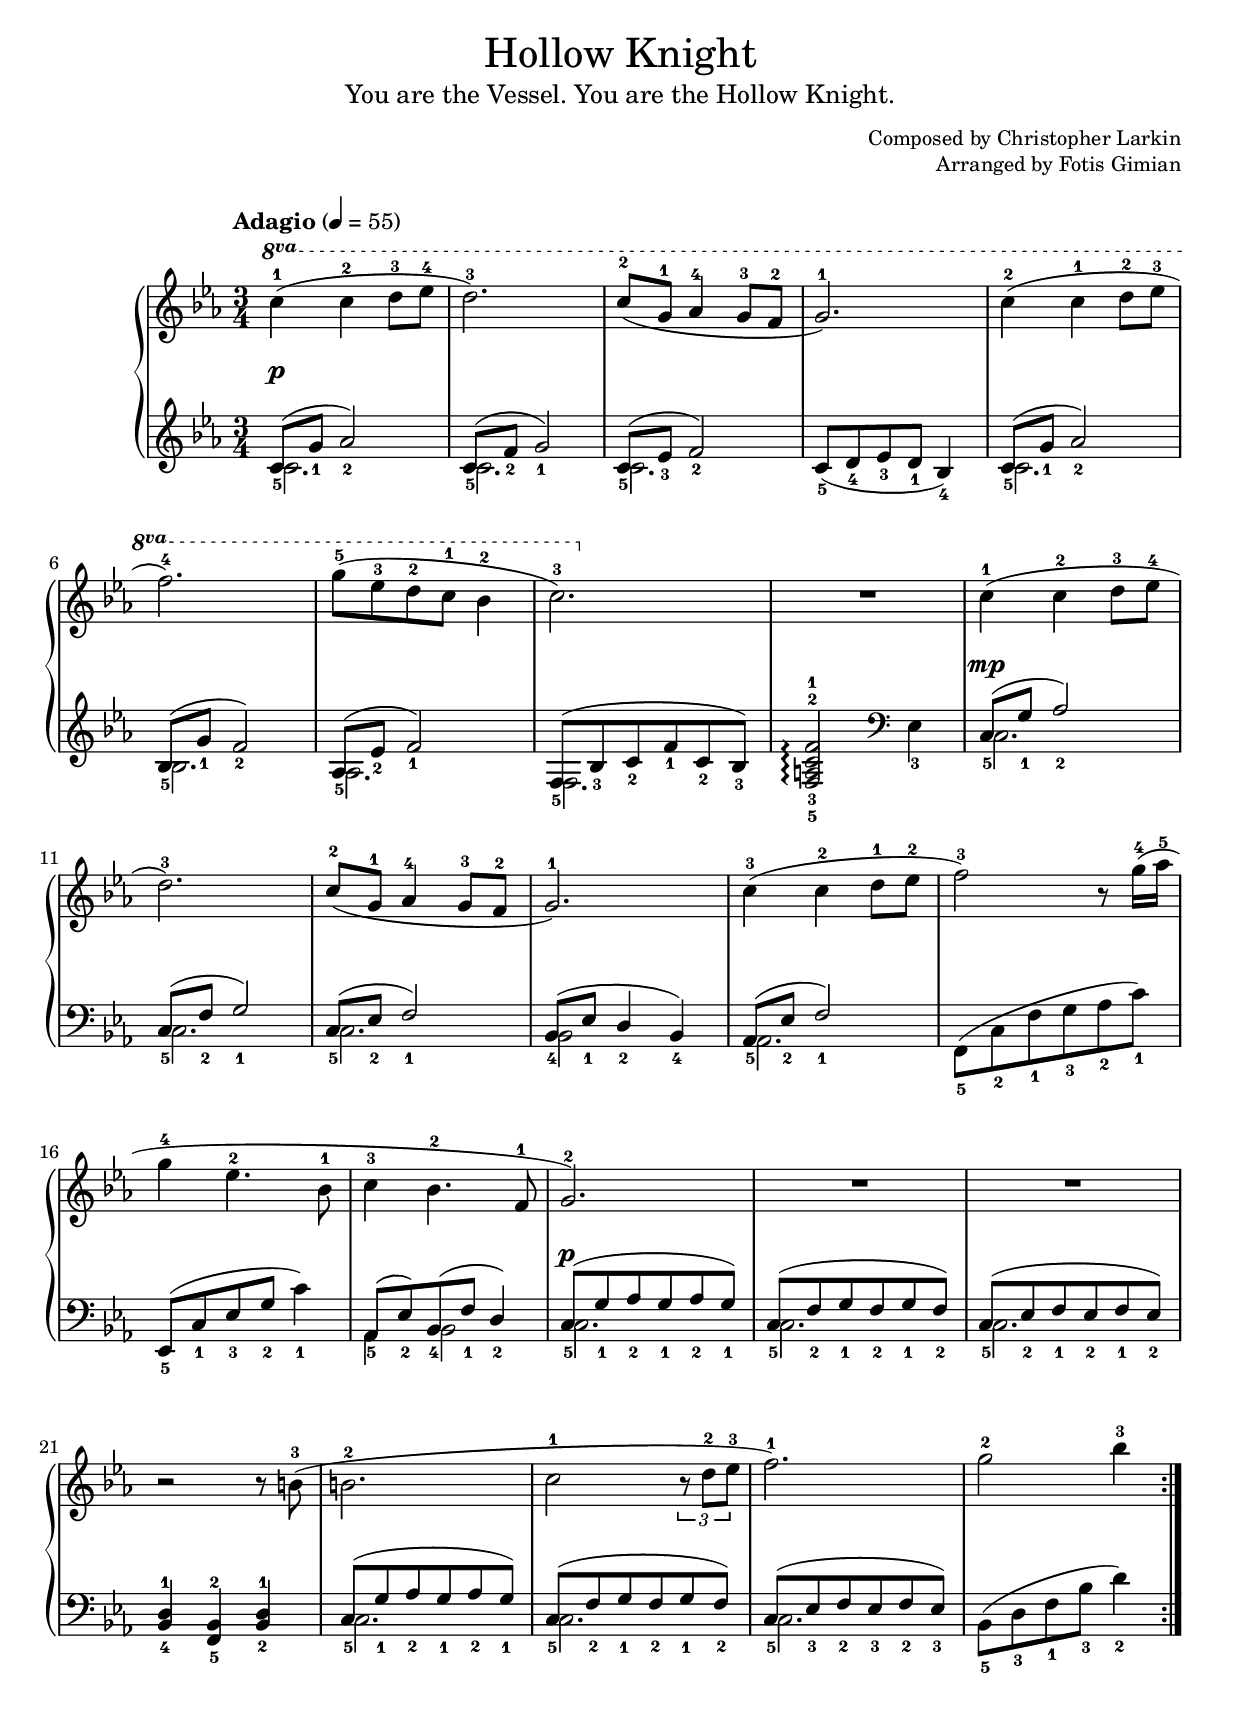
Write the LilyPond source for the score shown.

\version "2.22.1"
\language "english"

\header {
  title = "Hollow Knight"
  subtitle = "You are the Vessel. You are the Hollow Knight."
  composer = "Christopher Larkin"
  arranger = "Fotis Gimian"
}

global = {
  \key c \minor
  \time 3/4
  \tempo "Adagio" 4 = 55
}

right = \relative c'' {
  \global
  \repeat volta 2 {
    \ottava #1 c'4-1 (c-2 d8-3 ef-4
    d2.-3)
    c8-2 (g-1 af4-4 g8-3 f-2
    g2.-1)
    c4-2 (c-1 d8-2 ef-3
    f2.-4)
    g8-5 (ef-3 d-2 c-1 bf4-2
    c2.-3)
    R2.
    \ottava #0 c,4-1 (c-2 d8-3 ef-4
    d2.-3)
    c8-2 (g-1 af4-4 g8-3 f-2
    g2.-1)
    c4-3 (c-2 d8-1 ef-2
    f2-3) r8 g16-4 (af-5
    g4-4 ef4.-2 bf8-1
    c4-3 bf4.-2 f8-1
    g2.-2)
    R2.
    R2.
    r2 r8 b8-3 (
    b2.-2
    c2-1 \tuplet 3/2 { r8 d8-2 ef-3 }
    f2.-1)
    g2-2 bf4-3
  }
}

left = \relative c' {
  \global
  \repeat volte 2 {
    << { c8_5 (g'_1 af2_2) } \\ { c,2. } >>
    << { c8_5 (f_2 g2_1) } \\ { c,2. } >>
    << { c8_5 (ef_3 f2_2) } \\ { c2. } >>
    c8_5 (d_4 ef_3 d_1 bf4_4)
    << { c8_5 (g'_1 af2_2) } \\ { c,2. } >>
    << { bf8_5 (g'_1 f2_2) } \\ { bf,2. } >>
    << { af8_5 (ef'_2 f2_1) } \\ { af,2. } >>
    << { f8_5 (bf_3 c_2 f_1 c_2 bf_3) } \\ { f2. } >>
    <f-5 a-3 c-2 f-1>2\arpeggio \clef bass ef4_3
    << { c8_5 (g'_1 af2_2) } \\ { c,2. } >>
    << { c8_5 (f_2 g2_1) } \\ { c,2. } >>
    << { c8_5 (ef_2 f2_1) } \\ { c2. } >>
    << { bf8_4 (ef_1 d4_2 bf_4) } \\ { bf2 } >>
    << { af8_5 (ef'_2 f2_1) } \\ { af,2. } >>
    f8_5 (c'_2 f_1 g_3 af_2 c_1)
    ef,,8_5 (c'_1 ef_3 g_2 c4_1)
    << { af,8_5 (ef'_2) bf_4 (f'_1 d4_2) } \\ { af4 bf2 } >>
    << { c8_5 (g'_1 af_2 g_1 af_2 g_1) } \\ { c,2. } >>
    << { c8_5 (f_2 g_1 f_2 g_1 f_2) } \\ { c2. } >>
    << { c8_5 (ef_2 f_1 ef_2 f_1 ef_2) } \\ { c2. } >>
    <bf-4 d-1>4 <f-5 bf-2> <bf-2 d-1>
    << { c8_5 (g'_1 af_2 g_1 af_2 g_1) } \\ { c,2. } >>
    << { c8_5 (f_2 g_1 f_2 g_1 f_2) } \\ { c2. } >>
    << { c8_5 (ef_3 f_2 ef_3 f_2 ef_3) } \\ { c2. } >>
    bf8_5 (d_3 f_1 bf_3 d4_2)
  }
}

dynamics = {
  s2.*9\p
  s2.*8\mp
  s2.*8\p
}

pages = 1
systems = 5
staffDistance = #12.5

\header {
  % Remove default LilyPond tagline.
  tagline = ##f
}

\book {
  \paper {
    % Configure score pages and system spacing.
    page-count = \pages
    system-count = \systems

    % Fill the score to the bottom of the page.
    ragged-last-bottom = ##f

    % Customise the header style.
    bookTitleMarkup = \markup {
      \vspace #2
      \column {
        % Space between the title and subtitle.
        \override #'(baseline-skip . 3.5)
        \column {
          \fill-line {
            \huge \larger \larger \larger
            \fromproperty #'header:title
          }
          \fill-line {
            \large \fromproperty #'header:subtitle
          }
        }
        \vspace #0.7
        % Space between the composer and arranger.
        \override #'(baseline-skip . 2.5)
        \column {
          \fill-line {
            \null
            \smaller \concat { "Composed by " \fromproperty #'header:composer }
          }
          \fill-line {
            \null
            \smaller \concat { "Arranged by " \fromproperty #'header:arranger }
          }
        }
        \vspace #0.5
      }
    }
  }

  \score {
    \layout {
      % Set the minimum distance between staffs within a system.
      \context {
        \Score
        \override StaffGrouper.staff-staff-spacing.minimum-distance = \staffDistance
      }

      % Increase the space below the tempo marking.
      \override Score.MetronomeMark.padding = #5

      % Ensure that octave lines show the va characters.
      \set Staff.ottavationMarkups = #ottavation-ordinals
    }

    \new PianoStaff <<
      \new Staff \right
      \new Dynamics \dynamics
      \new Staff \left
    >>

    \midi {
      % Ensure a MIDI file is exported.
    }
  }
}

